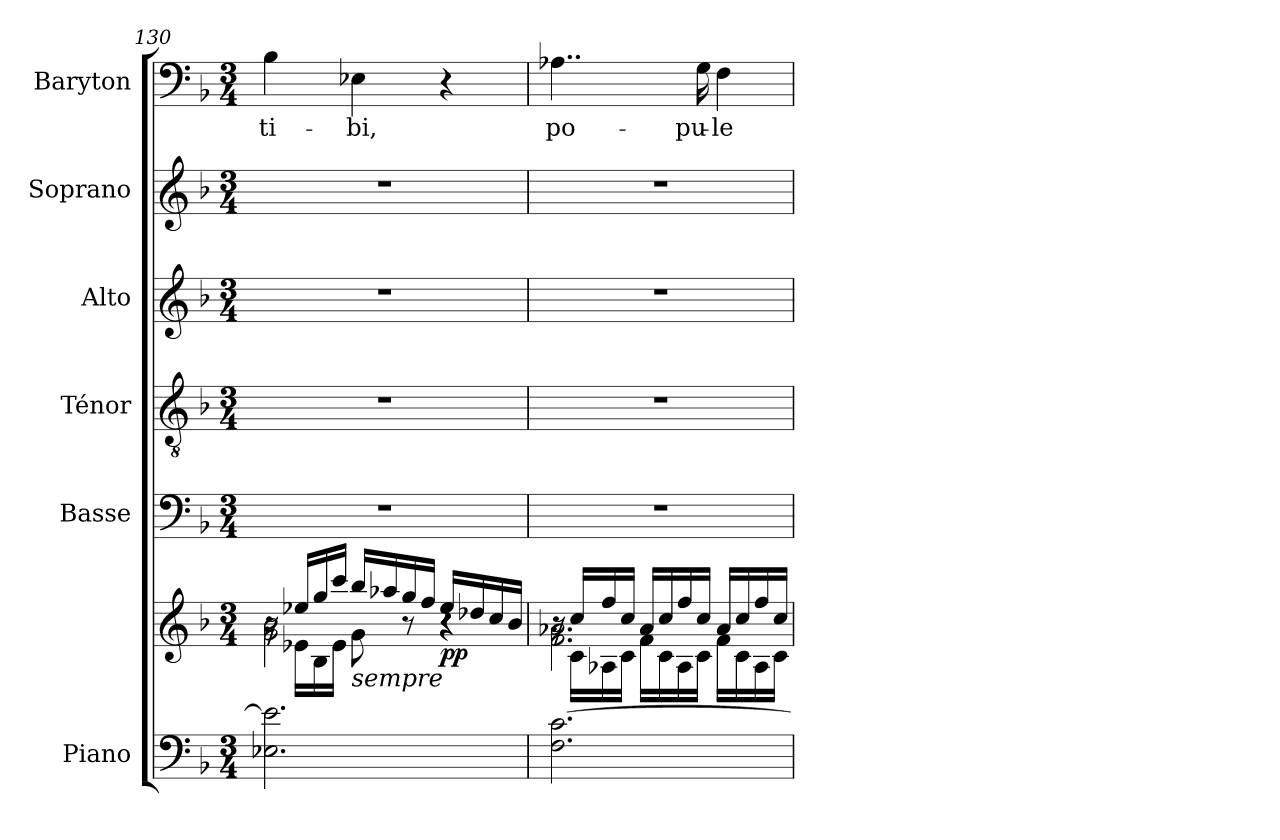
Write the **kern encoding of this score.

**kern	**kern	**dynam	**kern	**kern	**kern	**kern	**kern	**text
*part6	*part6	*part6	*part5	*part4	*part3	*part2	*part1	*part1
*staff7	*staff6	*staff6/7	*staff5	*staff4	*staff3	*staff2	*staff1	*staff1
*I"Piano	*	*	*I"Basse	*I"Ténor	*I"Alto	*I"Soprano	*I"Baryton	*
*I'Pno.	*	*	*I'B.	*I'T.	*I'Alt.	*I'So.	*I'Bar.	*
!!LO:LB:g=z
*clefF4	*clefG2	*	*clefF4	*clefGv2	*clefG2	*clefG2	*clefF4	*
*k[b-]	*k[b-]	*	*k[b-]	*k[b-]	*k[b-]	*k[b-]	*k[b-]	*
*M3/4	*M3/4	*	*M3/4	*M3/4	*M3/4	*M3/4	*M3/4	*
=130	=130	=130	=130	=130	=130	=130	=130	=130
*	*^	*	*	*	*	*	*	*
*	*	*^	*	*	*	*	*	*	*
!	!	!	!	!	!	!	!	!	!	!LO:LY:b
2.E-X\ 2.e-\]	16r	16r	2g\ 2b-\	.	2.r	2.r	2.r	2.r	4B-\	ti-
.	16ee-X/LL	16e-X\LL	.	.	.	.	.	.	.	.
.	16gg/	16B-\	.	.	.	.	.	.	.	.
.	16ccc/JJ	16e-\JJ	.	.	.	.	.	.	.	.
!	!LO:TX:b:i:t=sempre	!	!	!	!	!	!	!	!	!
!	!	!	!	!	!	!	!	!	!	!LO:LY:b
.	16bb-/LL	8g\	.	.	.	.	.	.	4E-X\	-bi,
.	16aa-X/	.	.	.	.	.	.	.	.	.
.	16gg/	8r	.	.	.	.	.	.	.	.
.	16ff/JJ	.	.	.	.	.	.	.	.	.
!	!	!	!	!LO:DY:b	!	!	!	!	!	!
.	16ee-/LL	4r	4r	pp	.	.	.	.	4r	.
.	16dd-X/	.	.	.	.	.	.	.	.	.
.	16cc/	.	.	.	.	.	.	.	.	.
.	16b-/JJ	.	.	.	.	.	.	.	.	.
=131	=131	=131	=131	=131	=131	=131	=131	=131	=131	=131
!	!	!	!	!	!	!	!	!	!	!LO:LY:b
2.F\ [2.c\	16r	16r	2.f\ 2.a-X\	.	2.r	2.r	2.r	2.r	4..A-X\	po-
.	16cc/LL	16c\LL	.	.	.	.	.	.	.	.
.	16ff/	16A-X\	.	.	.	.	.	.	.	.
.	16cc/JJ	16c\JJ	.	.	.	.	.	.	.	.
.	16a-/LL	16f\LL	.	.	.	.	.	.	.	.
.	16cc/	16c\	.	.	.	.	.	.	.	.
.	16ff/	16A-\	.	.	.	.	.	.	.	.
!	!	!	!	!	!	!	!	!	!	!LO:LY:b
.	16cc/JJ	16c\JJ	.	.	.	.	.	.	16G\	-pu-
!	!	!	!	!	!	!	!	!	!	!LO:LY:b
.	16a-/LL	16f\LL	.	.	.	.	.	.	4F\	-le
.	16cc/	16c\	.	.	.	.	.	.	.	.
.	16ff/	16A-\	.	.	.	.	.	.	.	.
.	16cc/JJ	16c\JJ	.	.	.	.	.	.	.	.
*	*v	*v	*v	*	*	*	*	*	*	*
=	=	=	=	=	=	=	=	=
*-	*-	*-	*-	*-	*-	*-	*-	*-
